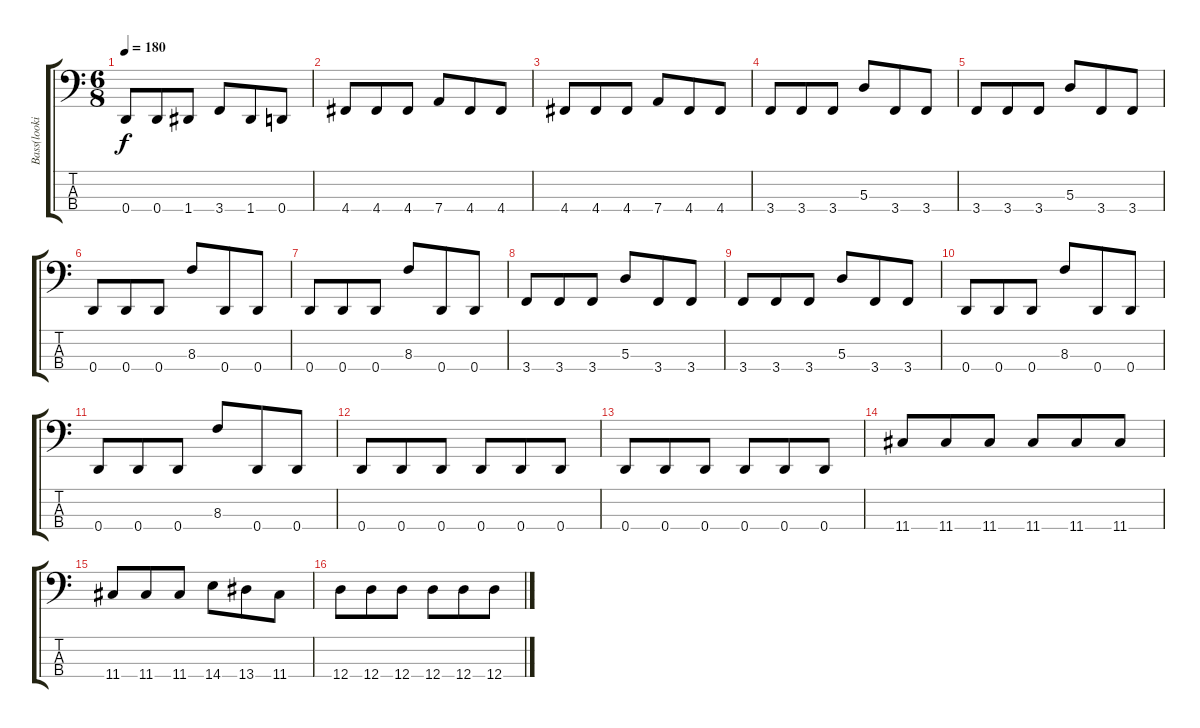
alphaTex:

\track ("Bass(looking)" "Bass(looki") {instrument electricbasspick}
\staff {score tabs}
\tuning (G2 D2 A1 D1) {hide}
\ts (6 8)
\tempo 180
\clef f4
\ks c
0.4.8{dy f} 0.4.8 1.4.8 3.4.8 1.4.8 0.4.8 |
4.4.8 4.4.8 4.4.8 7.4.8 4.4.8 4.4.8 |
4.4.8 4.4.8 4.4.8 7.4.8 4.4.8 4.4.8 |
3.4.8 3.4.8 3.4.8 5.3.8 3.4.8 3.4.8 |
3.4.8 3.4.8 3.4.8 5.3.8 3.4.8 3.4.8 |
0.4.8 0.4.8 0.4.8 8.3.8 0.4.8 0.4.8 |
0.4.8 0.4.8 0.4.8 8.3.8 0.4.8 0.4.8 |
3.4.8 3.4.8 3.4.8 5.3.8 3.4.8 3.4.8 |
3.4.8 3.4.8 3.4.8 5.3.8 3.4.8 3.4.8 |
0.4.8 0.4.8 0.4.8 8.3.8 0.4.8 0.4.8 |
0.4.8 0.4.8 0.4.8 8.3.8 0.4.8 0.4.8 |
0.4.8 0.4.8 0.4.8 0.4.8 0.4.8 0.4.8 |
0.4.8 0.4.8 0.4.8 0.4.8 0.4.8 0.4.8 |
11.4.8 11.4.8 11.4.8 11.4.8 11.4.8 11.4.8 |
11.4.8 11.4.8 11.4.8 14.4.8 13.4.8 11.4.8 |
12.4.8 12.4.8 12.4.8 12.4.8 12.4.8 12.4.8
